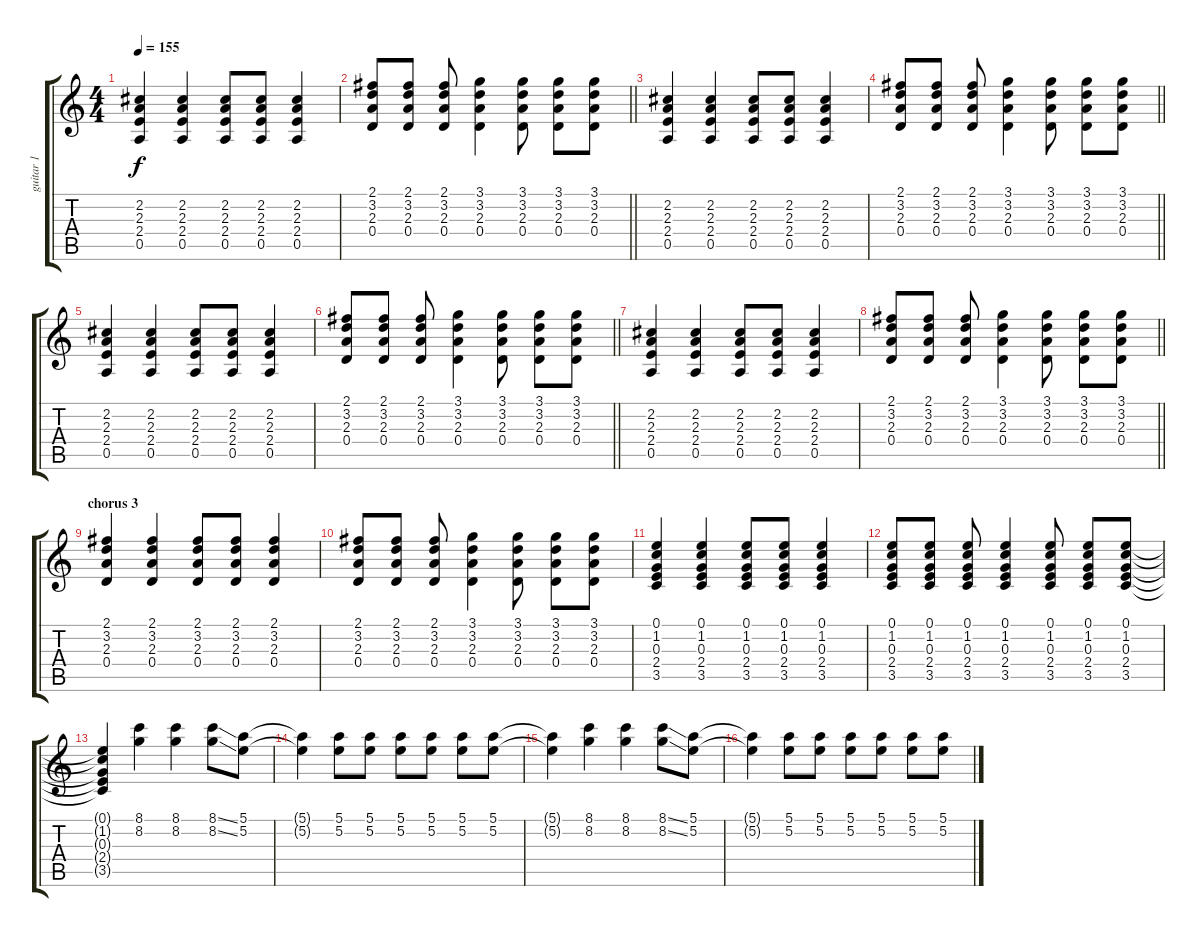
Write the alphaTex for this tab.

\track ("guitar 1" "guitar 1") {instrument electricguitarjazz}
\staff {score tabs}
\tuning (E4 B3 G3 D3 A2 E2) {hide}
\ts (4 4)
\tempo 155
\clef g2
\ks c
(2.2 2.3 2.4 0.5).4{dy f} (2.2 2.3 2.4 0.5).4 (2.2 2.3 2.4 0.5).8 (2.2 2.3 2.4 0.5).8 (2.2 2.3 2.4 0.5).4 |
\barLineRight lightlight
(2.1 3.2 2.3 0.4).8 (2.1 3.2 2.3 0.4).8 (2.1 3.2 2.3 0.4).8 (3.1 3.2 2.3 0.4).4 (3.1 3.2 2.3 0.4).8 (3.1 3.2 2.3 0.4).8 (3.1 3.2 2.3 0.4).8 |
(2.2 2.3 2.4 0.5).4 (2.2 2.3 2.4 0.5).4 (2.2 2.3 2.4 0.5).8 (2.2 2.3 2.4 0.5).8 (2.2 2.3 2.4 0.5).4 |
\barLineRight lightlight
(2.1 3.2 2.3 0.4).8 (2.1 3.2 2.3 0.4).8 (2.1 3.2 2.3 0.4).8 (3.1 3.2 2.3 0.4).4 (3.1 3.2 2.3 0.4).8 (3.1 3.2 2.3 0.4).8 (3.1 3.2 2.3 0.4).8 |
(2.2 2.3 2.4 0.5).4 (2.2 2.3 2.4 0.5).4 (2.2 2.3 2.4 0.5).8 (2.2 2.3 2.4 0.5).8 (2.2 2.3 2.4 0.5).4 |
\barLineRight lightlight
(2.1 3.2 2.3 0.4).8 (2.1 3.2 2.3 0.4).8 (2.1 3.2 2.3 0.4).8 (3.1 3.2 2.3 0.4).4 (3.1 3.2 2.3 0.4).8 (3.1 3.2 2.3 0.4).8 (3.1 3.2 2.3 0.4).8 |
(2.2 2.3 2.4 0.5).4 (2.2 2.3 2.4 0.5).4 (2.2 2.3 2.4 0.5).8 (2.2 2.3 2.4 0.5).8 (2.2 2.3 2.4 0.5).4 |
\barLineRight lightlight
(2.1 3.2 2.3 0.4).8 (2.1 3.2 2.3 0.4).8 (2.1 3.2 2.3 0.4).8 (3.1 3.2 2.3 0.4).4 (3.1 3.2 2.3 0.4).8 (3.1 3.2 2.3 0.4).8 (3.1 3.2 2.3 0.4).8 |
\section ("" "chorus 3")
(2.1 3.2 2.3 0.4).4 (2.1 3.2 2.3 0.4).4 (2.1 3.2 2.3 0.4).8 (2.1 3.2 2.3 0.4).8 (2.1 3.2 2.3 0.4).4 |
(2.1 3.2 2.3 0.4).8 (2.1 3.2 2.3 0.4).8 (2.1 3.2 2.3 0.4).8 (3.1 3.2 2.3 0.4).4 (3.1 3.2 2.3 0.4).8 (3.1 3.2 2.3 0.4).8 (3.1 3.2 2.3 0.4).8 |
(0.1 1.2 0.3 2.4 3.5).4 (0.1 1.2 0.3 2.4 3.5).4 (0.1 1.2 0.3 2.4 3.5).8 (0.1 1.2 0.3 2.4 3.5).8 (0.1 1.2 0.3 2.4 3.5).4 |
(0.1 1.2 0.3 2.4 3.5).8 (0.1 1.2 0.3 2.4 3.5).8 (0.1 1.2 0.3 2.4 3.5).8 (0.1 1.2 0.3 2.4 3.5).4 (0.1 1.2 0.3 2.4 3.5).8 (0.1 1.2 0.3 2.4 3.5).8 (0.1 1.2 0.3 2.4 3.5).8 |
(0.1{t} 1.2{t} 0.3{t} 2.4{t} 3.5{t}).4 (8.1 8.2).4 (8.1 8.2).4 (8.1{ss} 8.2{ss}).8 (5.1 5.2).8 |
(5.1{t} 5.2{t}).4 (5.1 5.2).8 (5.1 5.2).8 (5.1 5.2).8 (5.1 5.2).8 (5.1 5.2).8 (5.1 5.2).8 |
(5.1{t} 5.2{t}).4 (8.1 8.2).4 (8.1 8.2).4 (8.1{ss} 8.2{ss}).8 (5.1 5.2).8 |
(5.1{t} 5.2{t}).4 (5.1 5.2).8 (5.1 5.2).8 (5.1 5.2).8 (5.1 5.2).8 (5.1 5.2).8 (5.1 5.2).8
